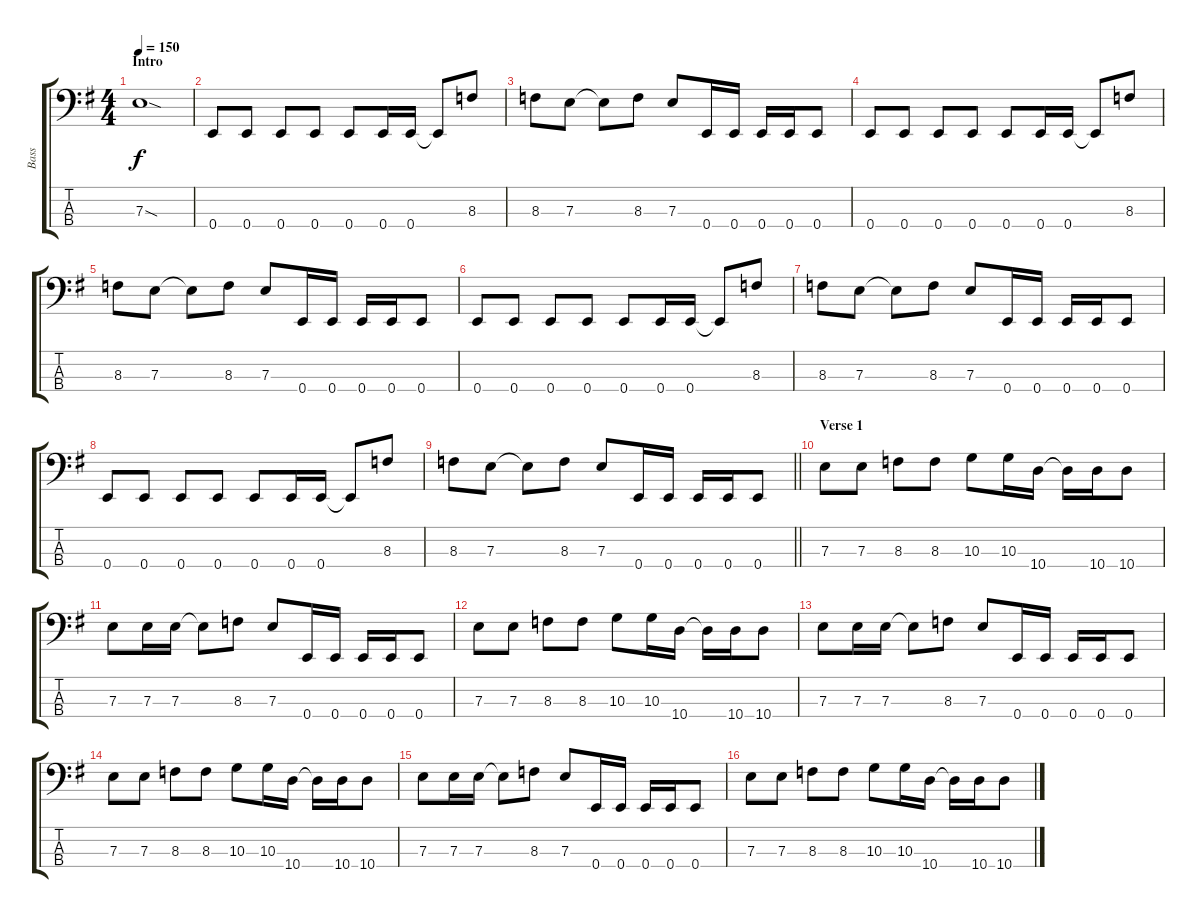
\track ("Bass" "Bass") {instrument electricbasspick}
\staff {score tabs}
\tuning (G2 D2 A1 E1) {hide}
\ts (4 4)
\section ("" "Intro")
\tempo 150
\clef f4
\ks eminor
7.3{sod}.1{dy f instrument electricbasspick} |
0.4.8 0.4.8 0.4.8 0.4.8 0.4.8 0.4.16 0.4.16 0.4{t}.8 8.3.8 |
8.3.8 7.3.8 7.3{t}.8 8.3.8 7.3.8 0.4.16 0.4.16 0.4.16 0.4.16 0.4.8 |
0.4.8 0.4.8 0.4.8 0.4.8 0.4.8 0.4.16 0.4.16 0.4{t}.8 8.3.8 |
8.3.8 7.3.8 7.3{t}.8 8.3.8 7.3.8 0.4.16 0.4.16 0.4.16 0.4.16 0.4.8 |
0.4.8 0.4.8 0.4.8 0.4.8 0.4.8 0.4.16 0.4.16 0.4{t}.8 8.3.8 |
8.3.8 7.3.8 7.3{t}.8 8.3.8 7.3.8 0.4.16 0.4.16 0.4.16 0.4.16 0.4.8 |
0.4.8 0.4.8 0.4.8 0.4.8 0.4.8 0.4.16 0.4.16 0.4{t}.8 8.3.8 |
\barLineRight lightlight
8.3.8 7.3.8 7.3{t}.8 8.3.8 7.3.8 0.4.16 0.4.16 0.4.16 0.4.16 0.4.8 |
\section ("" "Verse 1")
7.3.8 7.3.8 8.3.8 8.3.8 10.3.8 10.3.16 10.4.16 10.4{t}.16 10.4.16 10.4.8 |
7.3.8 7.3.16 7.3.16 7.3{t}.8 8.3.8 7.3.8 0.4.16 0.4.16 0.4.16 0.4.16 0.4.8 |
7.3.8 7.3.8 8.3.8 8.3.8 10.3.8 10.3.16 10.4.16 10.4{t}.16 10.4.16 10.4.8 |
7.3.8 7.3.16 7.3.16 7.3{t}.8 8.3.8 7.3.8 0.4.16 0.4.16 0.4.16 0.4.16 0.4.8 |
7.3.8 7.3.8 8.3.8 8.3.8 10.3.8 10.3.16 10.4.16 10.4{t}.16 10.4.16 10.4.8 |
7.3.8 7.3.16 7.3.16 7.3{t}.8 8.3.8 7.3.8 0.4.16 0.4.16 0.4.16 0.4.16 0.4.8 |
7.3.8 7.3.8 8.3.8 8.3.8 10.3.8 10.3.16 10.4.16 10.4{t}.16 10.4.16 10.4.8
